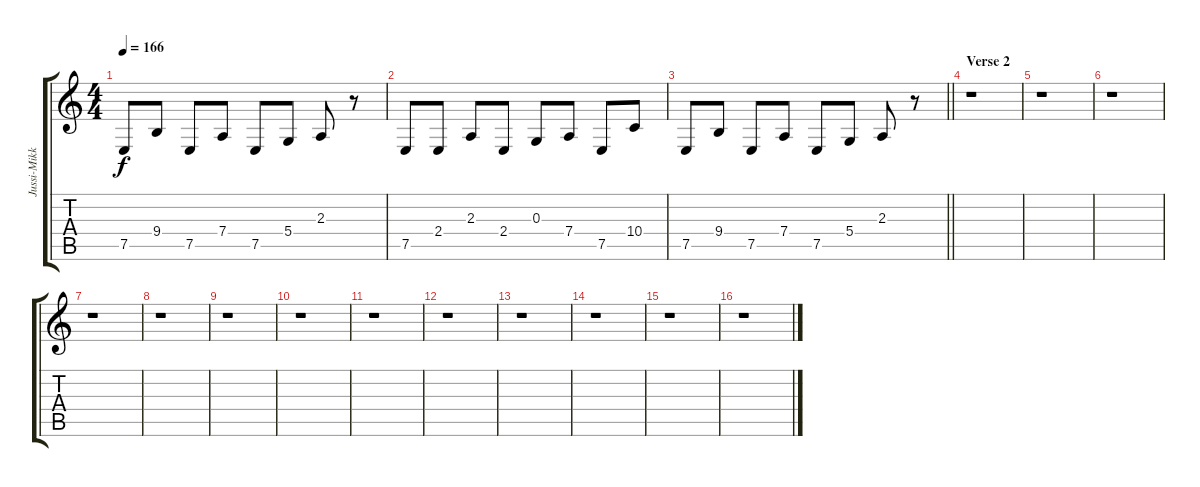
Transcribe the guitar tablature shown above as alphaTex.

\track ("Jussi-Mikko Salminen" "Jussi-Mikk") {instrument rockorgan}
\staff {score tabs}
\tuning (E4 B3 G3 D3 A2 E2) {hide}
\ts (4 4)
\tempo 166
\clef g2
\ks c
7.5.8{dy f} 9.4.8 7.5.8 7.4.8 7.5.8 5.4.8 2.3.8 r.8 |
7.5.8 2.4.8 2.3.8 2.4.8 0.3.8 7.4.8 7.5.8 10.4.8 |
\barLineRight lightlight
7.5.8 9.4.8 7.5.8 7.4.8 7.5.8 5.4.8 2.3.8 r.8 |
\section ("" "Verse 2")
r.1 |
r.1 |
r.1 |
r.1 |
r.1 |
r.1 |
r.1 |
r.1 |
r.1 |
r.1 |
r.1 |
r.1 |
r.1
